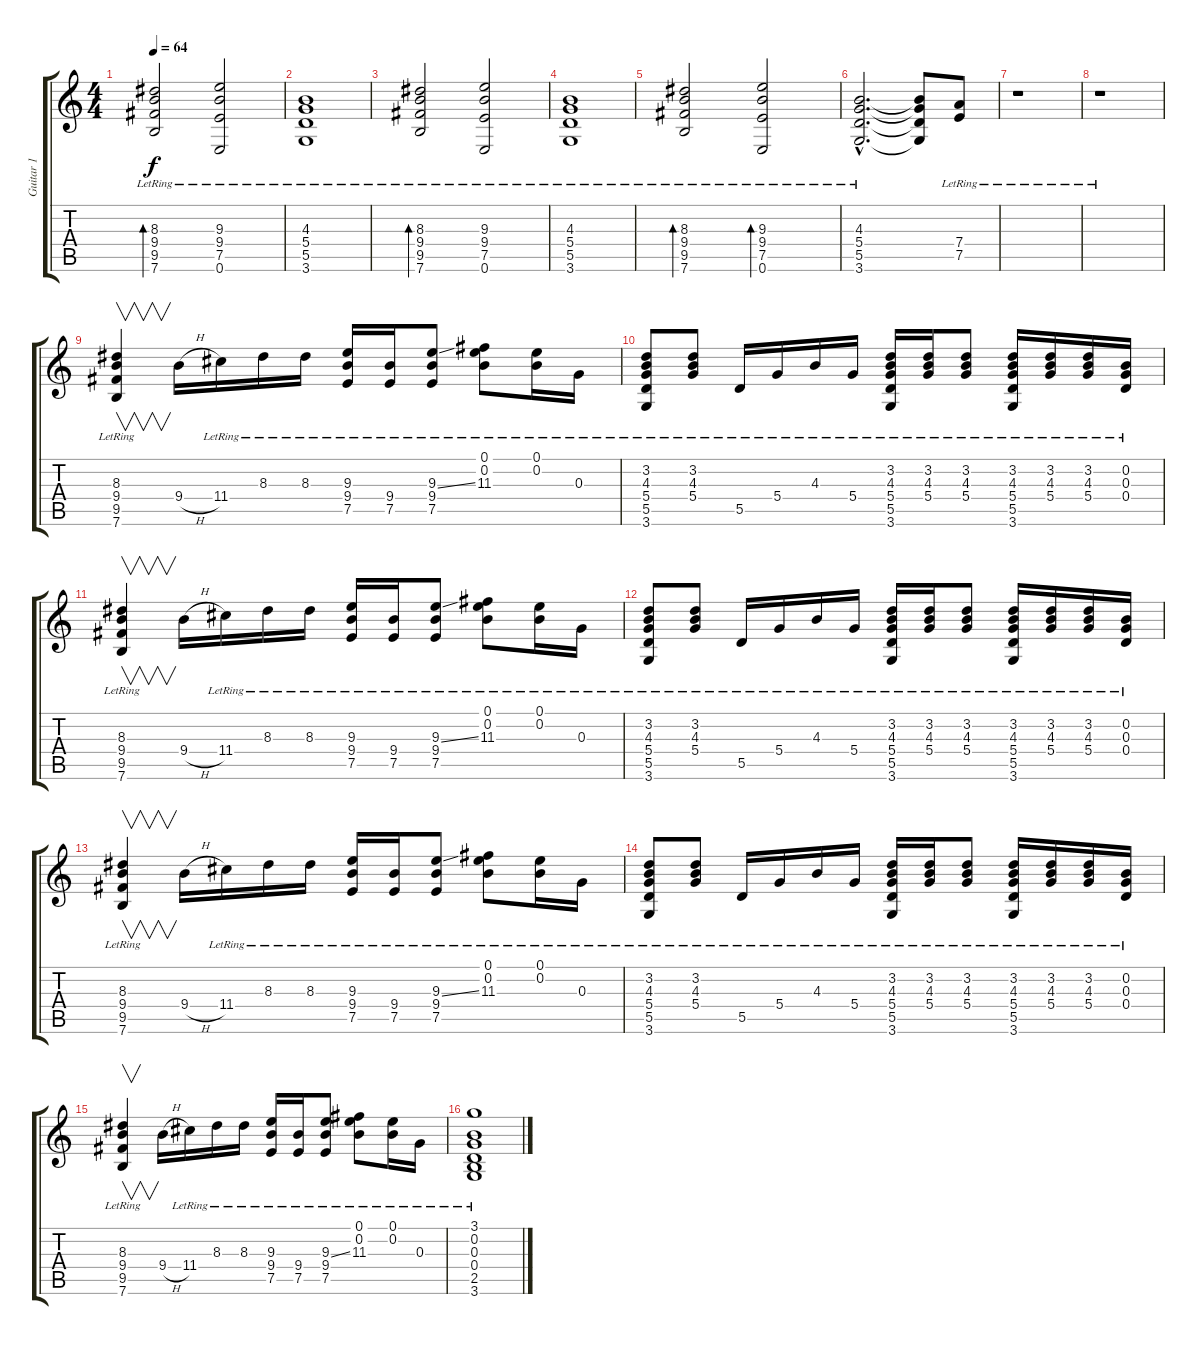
\track ("Guitar 1" "Guitar 1") {instrument electricguitarclean}
\staff {score tabs}
\tuning (E4 B3 G3 D3 A2 E2) {hide}
\ts (4 4)
\tempo 64
\clef g2
\ks c
(8.3{lr} 9.4{lr} 9.5{lr} 7.6{lr}).2{bd 30 dy f} (9.3{lr} 9.4{lr} 7.5{lr} 0.6{lr}).2 |
(4.3{lr} 5.4{lr} 5.5{lr} 3.6{lr}).1 |
(8.3{lr} 9.4{lr} 9.5{lr} 7.6{lr}).2{bd 30} (9.3{lr} 9.4{lr} 7.5{lr} 0.6{lr}).2 |
(4.3{lr} 5.4{lr} 5.5{lr} 3.6{lr}).1 |
(8.3{lr} 9.4{lr} 9.5{lr} 7.6{lr}).2{bd 30} (9.3{lr} 9.4{lr} 7.5{lr} 0.6{lr}).2{bd 30} |
(4.3{hac lr} 5.4{hac lr} 5.5{hac lr} 3.6{hac lr}).2{d} (4.3{t} 5.4{t} 5.5{t} 3.6{t}).8 (7.4{lr} 7.5{lr}).8 |
r.1 |
r.1 |
(8.3{lr} 9.4{lr} 9.5{lr} 7.6{lr}).4{v volume 11} 9.4{h}.16 11.4{lr}.16 8.3{lr}.16 8.3{lr}.16 (9.3{lr} 9.4{lr} 7.5{lr}).16 (9.4{lr} 7.5{lr}).16 (9.3{ss} 9.4{lr} 7.5{lr}).8 (0.1{lr} 0.2{lr} 11.3{lr}).8 (0.1{lr} 0.2{lr}).16 0.3{lr}.16 |
(3.2{lr} 4.3{lr} 5.4{lr} 5.5{lr} 3.6{lr}).8 (3.2{lr} 4.3{lr} 5.4{lr}).8 5.5{lr}.16 5.4{lr}.16 4.3{lr}.16 5.4{lr}.16 (3.2{lr} 4.3{lr} 5.4{lr} 5.5{lr} 3.6{lr}).16 (3.2{lr} 4.3{lr} 5.4{lr}).16 (3.2{lr} 4.3{lr} 5.4{lr}).8 (3.2{lr} 4.3{lr} 5.4{lr} 5.5{lr} 3.6{lr}).16 (3.2{lr} 4.3{lr} 5.4{lr}).16 (3.2{lr} 4.3{lr} 5.4{lr}).16 (0.2{lr} 0.3{lr} 0.4{lr}).16 |
(8.3{lr} 9.4{lr} 9.5{lr} 7.6{lr}).4{v volume 11} 9.4{h}.16 11.4{lr}.16 8.3{lr}.16 8.3{lr}.16 (9.3{lr} 9.4{lr} 7.5{lr}).16 (9.4{lr} 7.5{lr}).16 (9.3{ss} 9.4{lr} 7.5{lr}).8 (0.1{lr} 0.2{lr} 11.3{lr}).8 (0.1{lr} 0.2{lr}).16 0.3{lr}.16 |
(3.2{lr} 4.3{lr} 5.4{lr} 5.5{lr} 3.6{lr}).8 (3.2{lr} 4.3{lr} 5.4{lr}).8 5.5{lr}.16 5.4{lr}.16 4.3{lr}.16 5.4{lr}.16 (3.2{lr} 4.3{lr} 5.4{lr} 5.5{lr} 3.6{lr}).16 (3.2{lr} 4.3{lr} 5.4{lr}).16 (3.2{lr} 4.3{lr} 5.4{lr}).8 (3.2{lr} 4.3{lr} 5.4{lr} 5.5{lr} 3.6{lr}).16 (3.2{lr} 4.3{lr} 5.4{lr}).16 (3.2{lr} 4.3{lr} 5.4{lr}).16 (0.2{lr} 0.3{lr} 0.4{lr}).16 |
(8.3{lr} 9.4{lr} 9.5{lr} 7.6{lr}).4{v volume 11} 9.4{h}.16 11.4{lr}.16 8.3{lr}.16 8.3{lr}.16 (9.3{lr} 9.4{lr} 7.5{lr}).16 (9.4{lr} 7.5{lr}).16 (9.3{ss} 9.4{lr} 7.5{lr}).8 (0.1{lr} 0.2{lr} 11.3{lr}).8 (0.1{lr} 0.2{lr}).16 0.3{lr}.16 |
(3.2{lr} 4.3{lr} 5.4{lr} 5.5{lr} 3.6{lr}).8 (3.2{lr} 4.3{lr} 5.4{lr}).8 5.5{lr}.16 5.4{lr}.16 4.3{lr}.16 5.4{lr}.16 (3.2{lr} 4.3{lr} 5.4{lr} 5.5{lr} 3.6{lr}).16 (3.2{lr} 4.3{lr} 5.4{lr}).16 (3.2{lr} 4.3{lr} 5.4{lr}).8 (3.2{lr} 4.3{lr} 5.4{lr} 5.5{lr} 3.6{lr}).16 (3.2{lr} 4.3{lr} 5.4{lr}).16 (3.2{lr} 4.3{lr} 5.4{lr}).16 (0.2{lr} 0.3{lr} 0.4{lr}).16 |
(8.3{lr} 9.4{lr} 9.5{lr} 7.6{lr}).4{v volume 11} 9.4{h}.16 11.4{lr}.16 8.3{lr}.16 8.3{lr}.16 (9.3{lr} 9.4{lr} 7.5{lr}).16 (9.4{lr} 7.5{lr}).16 (9.3{ss} 9.4{lr} 7.5{lr}).8 (0.1{lr} 0.2{lr} 11.3{lr}).8 (0.1{lr} 0.2{lr}).16 0.3{lr}.16 |
(3.1{lr} 0.2{lr} 0.3{lr} 0.4{lr} 2.5{lr} 3.6{lr}).1
